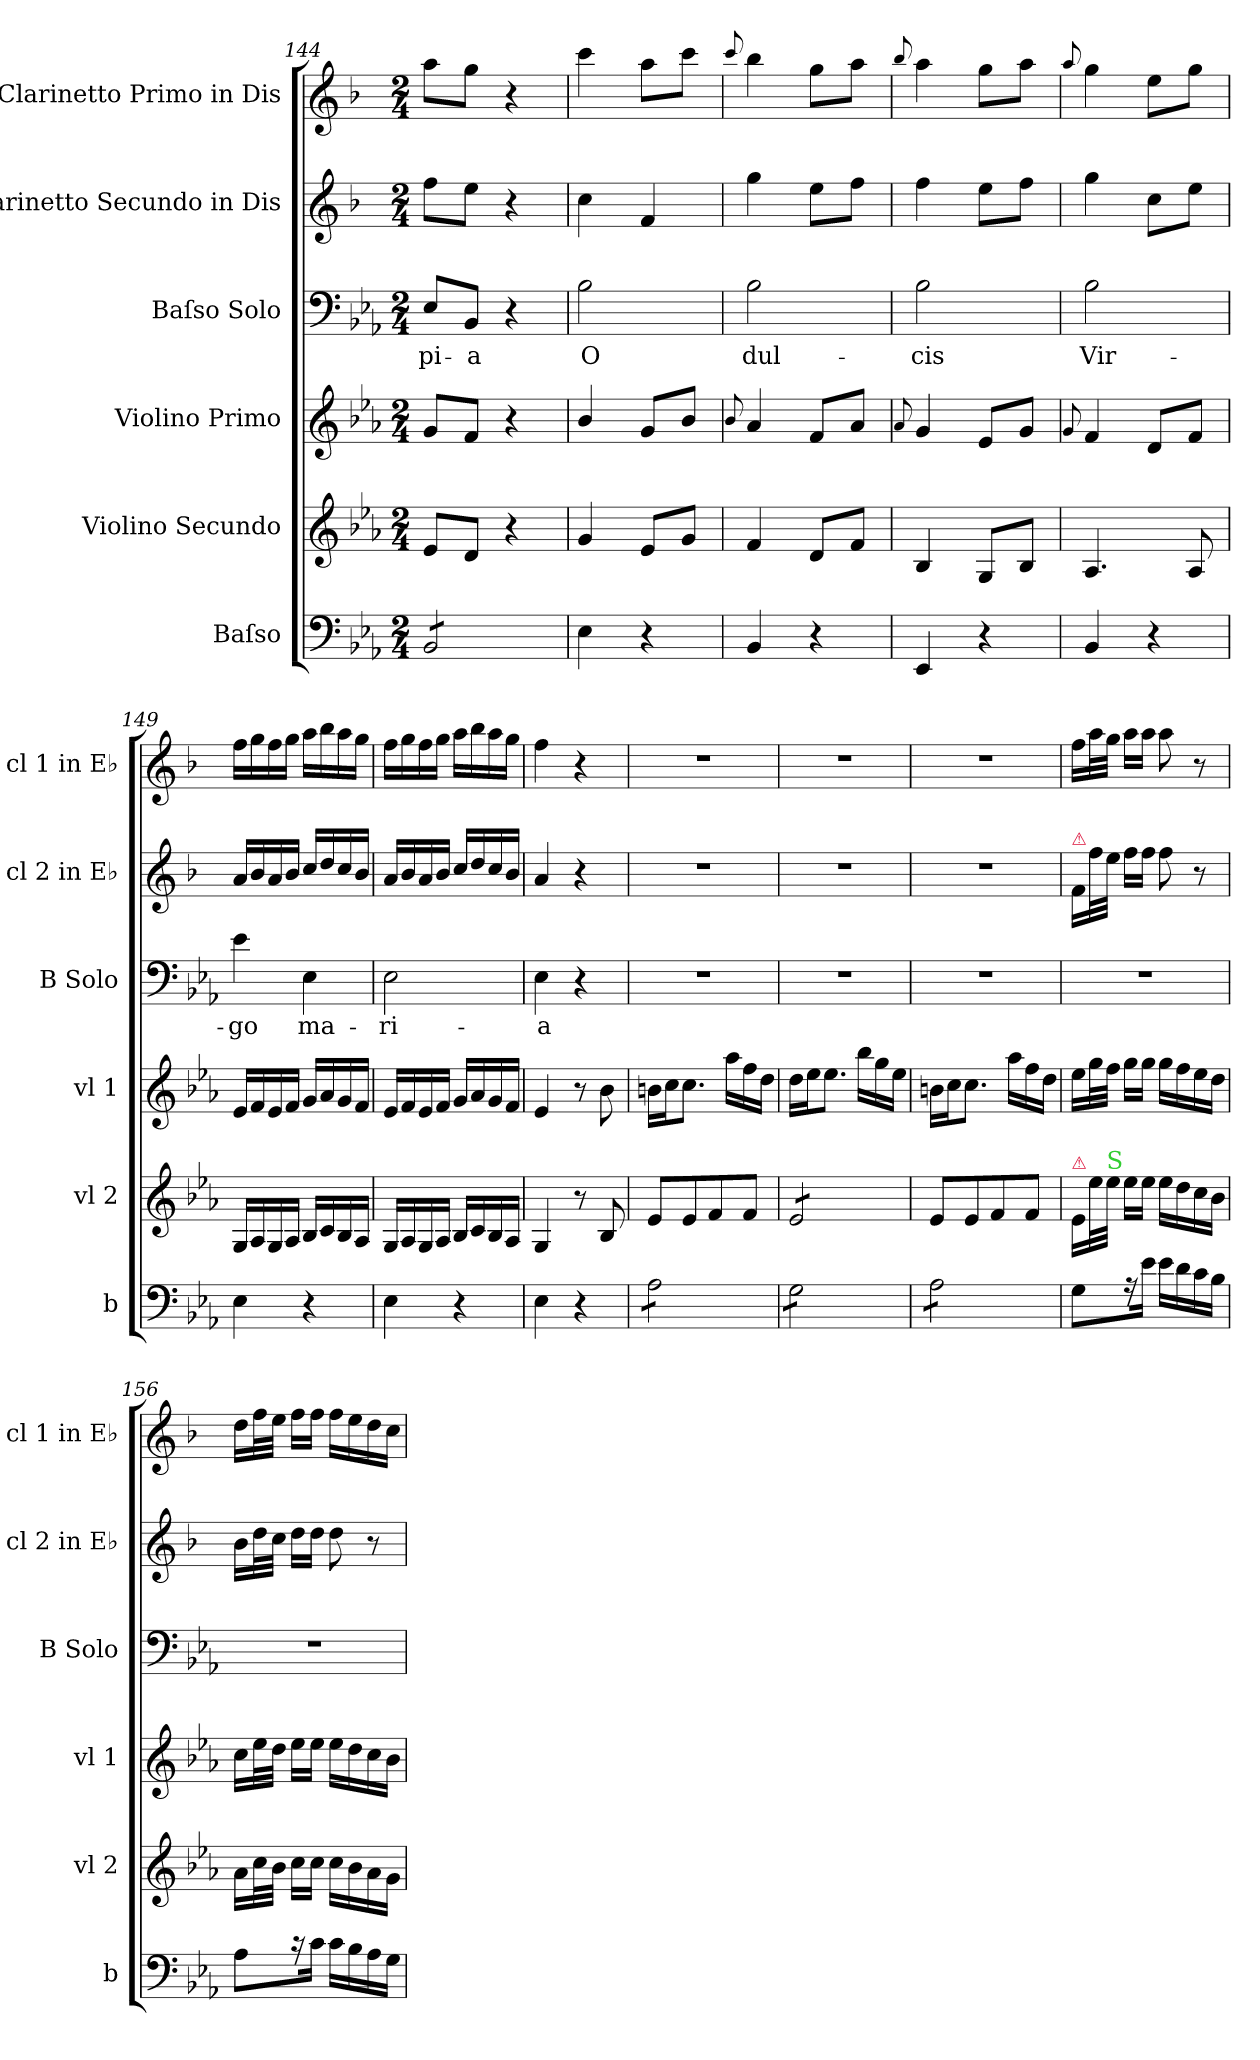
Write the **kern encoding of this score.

**kern	**kern	**kern	**kern	**text	**kern	**kern
*part6	*part5	*part4	*part3	*part3	*part2	*part1
*staff6	*staff5	*staff4	*staff3	*staff3	*staff2	*staff1
*I"Baſso	*I"Violino Secundo	*I"Violino Primo	*I"Baſso Solo	*	*I"Clarinetto Secundo in Dis	*I"Clarinetto Primo in Dis
*I'b	*I'vl 2	*I'vl 1	*I'B Solo	*	*I'cl 2 in E♭	*I'cl 1 in E♭
*clefF4	*clefG2	*clefG2	*clefF4	*	*clefG2	*clefG2
*	*	*	*	*	*ITrd1c2	*ITrd1c2
*k[b-e-a-]	*k[b-e-a-]	*k[b-e-a-]	*k[b-e-a-]	*	*k[b-e-a-]	*k[b-e-a-]
*E-:	*E-:	*E-:	*E-:	*	*E-:	*E-:
*M2/4	*M2/4	*M2/4	*M2/4	*	*M2/4	*M2/4
=144	=144	=144	=144	=144	=144	=144
!	!	!	!	!LO:LY:i	!	!
*tremolo	*	*	*	*	*	*
8BB-/L	8e-/L	8g/L	8E-/L	pi-	8ee-\L	8gg\L
!	!	!	!	!LO:LY:i	!	!
8BB-/	8d/J	8f/J	8BB-/J	-a	8dd\J	8ff\J
8BB-/	4r	4r	4r	.	4r	4r
8BB-/J	.	.	.	.	.	.
*Xtremolo	*	*	*	*	*	*
=145	=145	=145	=145	=145	=145	=145
4E-\	4g/	4b-/	2B-\	O	4b-\	4bb-\
4r	8e-/L	8g/L	.	.	4e-/	8gg\L
.	8g/J	8b-/J	.	.	.	8bb-\J
=146	=146	=146	=146	=146	=146	=146
.	.	8qqb-/	.	.	.	8qqbb-/
4BB-/	4f/	4a-/	2B-\	dul-	4ff\	4aa-\
4r	8d/L	8f/L	.	.	8dd\L	8ff\L
.	8f/J	8a-/J	.	.	8ee-\J	8gg\J
=147	=147	=147	=147	=147	=147	=147
.	.	8qqa-/	.	.	.	8qqaa-/
4EE-/	4B-/	4g/	2B-\	-cis	4ee-\	4gg\
4r	8G/L	8e-/L	.	.	8dd\L	8ff\L
.	8B-/J	8g/J	.	.	8ee-\J	8gg\J
=148	=148	=148	=148	=148	=148	=148
.	.	8qqg/	.	.	.	8qqgg/
4BB-/	4.A-/	4f/	2B-\	Vir-	4ff\	4ff\
4r	.	8d/L	.	.	8b-\L	8dd\L
.	8A-/	8f/J	.	.	8dd\J	8ff\J
=149	=149	=149	=149	=149	=149	=149
4E-\	16G/LL	16e-/LL	4e-\	-go	16g/LL	16ee-\LL
.	16A-/	16f/	.	.	16a-/	16ff\
.	16G/	16e-/	.	.	16g/	16ee-\
.	16A-/JJ	16f/JJ	.	.	16a-/JJ	16ff\JJ
4r	16B-/LL	16g/LL	4E-\	ma-	16b-/LL	16gg\LL
.	16c/	16a-/	.	.	16cc/	16aa-\
.	16B-/	16g/	.	.	16b-/	16gg\
.	16A-/JJ	16f/JJ	.	.	16a-/JJ	16ff\JJ
=150	=150	=150	=150	=150	=150	=150
4E-\	16G/LL	16e-/LL	2E-\	-ri-	16g/LL	16ee-\LL
.	16A-/	16f/	.	.	16a-/	16ff\
.	16G/	16e-/	.	.	16g/	16ee-\
.	16A-/JJ	16f/JJ	.	.	16a-/JJ	16ff\JJ
4r	16B-/LL	16g/LL	.	.	16b-/LL	16gg\LL
.	16c/	16a-/	.	.	16cc/	16aa-\
.	16B-/	16g/	.	.	16b-/	16gg\
.	16A-/JJ	16f/JJ	.	.	16a-/JJ	16ff\JJ
=151	=151	=151	=151	=151	=151	=151
4E-\	4G/	4e-/	4E-\	-a	4g/	4ee-\
4r	8r	8r	4r	.	4r	4r
.	8B-/	8b-\	.	.	.	.
=152	=152	=152	=152	=152	=152	=152
*tremolo	*	*	*	*	*	*
8A-\L	8e-/L	16bn\LL	2r	.	2r	2r
.	.	16cc\J	.	.	.	.
8A-\	8e-/	8.cc\J	.	.	.	.
8A-\	8f/	.	.	.	.	.
.	.	16aa-\LL	.	.	.	.
8A-\J	8f/J	16ff\	.	.	.	.
.	.	16dd\JJ	.	.	.	.
=153	=153	=153	=153	=153	=153	=153
*	*tremolo	*	*	*	*	*
8G\L	8e-/L	16dd\LL	2r	.	2r	2r
.	.	16ee-\J	.	.	.	.
8G\	8e-/	8.ee-\J	.	.	.	.
8G\	8e-/	.	.	.	.	.
.	.	16bb-\LL	.	.	.	.
8G\J	8e-/J	16gg\	.	.	.	.
*	*Xtremolo	*	*	*	*	*
.	.	16ee-\JJ	.	.	.	.
=154	=154	=154	=154	=154	=154	=154
8A-\L	8e-/L	16bn\LL	2r	.	2r	2r
.	.	16cc\J	.	.	.	.
8A-\	8e-/	8.cc\J	.	.	.	.
8A-\	8f/	.	.	.	.	.
.	.	16aa-\LL	.	.	.	.
8A-\J	8f/J	16ff\	.	.	.	.
*Xtremolo	*	*	*	*	*	*
.	.	16dd\JJ	.	.	.	.
=155	=155	=155	=155	=155	=155	=155
!	!	!	!	!	!LO:TX:a:color=crimson:t=⚠	!
!	!LO:TX:a:color=crimson:t=⚠	!	!	!	!	!
8G\L	16e-/LL	16ee-\LL	2r	.	16e-/LL	16ee-\LL
.	32ee-\L	32gg\L	.	.	32ee-\L	32gg\L
!	!LO:TX:a:color=limegreen:t=S	!	!	!	!	!
.	32ee-\JJJ	32ff\JJJ	.	.	32dd\JJJ	32ff\JJJ
16r	16ee-\LL	16gg\LL	.	.	16ee-\LL	16gg\LL
16e-\Jk	16ee-\JJ	16gg\JJ	.	.	16ee-\JJ	16gg\JJ
16e-\LL	16ee-\LL	16gg\LL	.	.	8ee-\	8gg\
16d\	16dd\	16ff\	.	.	.	.
16c\	16cc\	16ee-\	.	.	8r	8r
16B-\JJ	16b-\JJ	16dd\JJ	.	.	.	.
=156	=156	=156	=156	=156	=156	=156
8A-\L	16a-\LL	16cc\LL	2r	.	16a-\LL	16cc\LL
.	32cc\L	32ee-\L	.	.	32cc\L	32ee-\L
.	32b-\JJJ	32dd\JJJ	.	.	32b-\JJJ	32dd\JJJ
16r	16cc\LL	16ee-\LL	.	.	16cc\LL	16ee-\LL
16c\Jk	16cc\JJ	16ee-\JJ	.	.	16cc\JJ	16ee-\JJ
16c\LL	16cc\LL	16ee-\LL	.	.	8cc\	16ee-\LL
16B-\	16b-\	16dd\	.	.	.	16dd\
16A-\	16a-\	16cc\	.	.	8r	16cc\
16G\JJ	16g\JJ	16b-\JJ	.	.	.	16b-\JJ
=	=	=	=	=	=	=
*-	*-	*-	*-	*-	*-	*-
